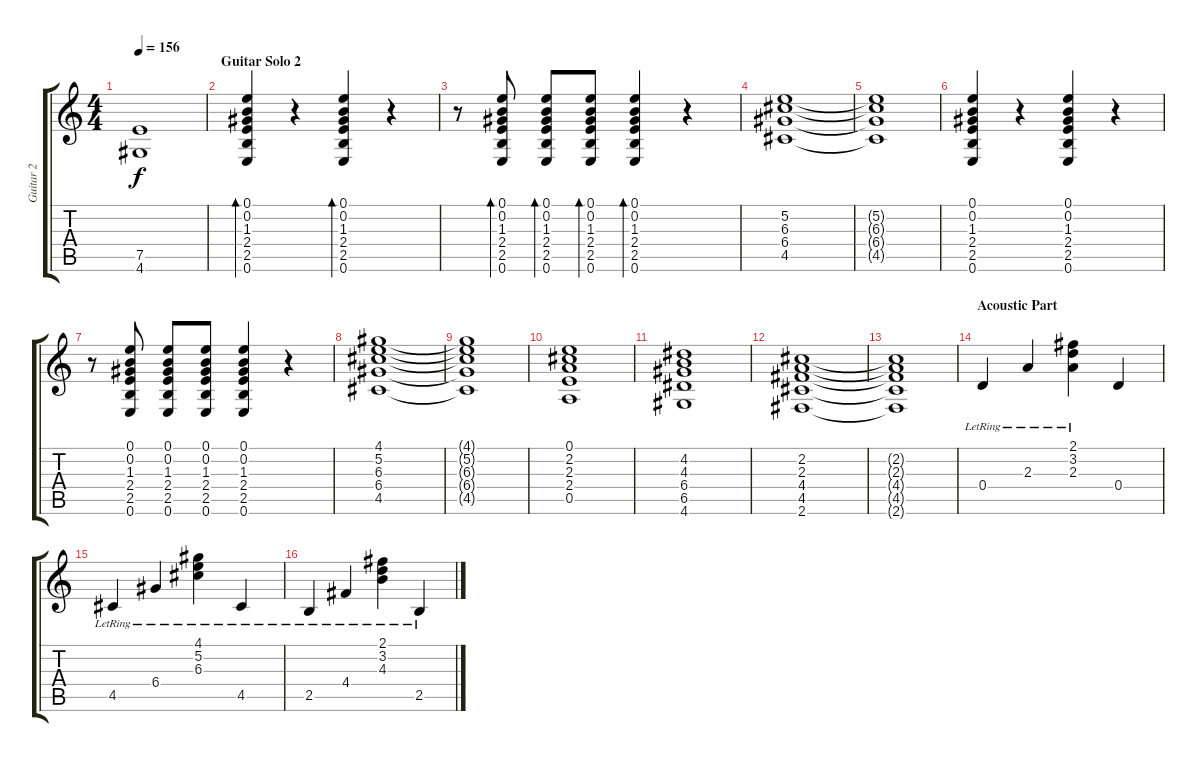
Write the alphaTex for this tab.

\track ("Guitar 2" "Guitar 2") {instrument acousticguitarnylon}
\staff {score tabs}
\tuning (E4 B3 G3 D3 A2 E2) {hide}
\ts (4 4)
\tempo 156
\clef g2
\ks c
(7.5{t} 4.6{t}).1{dy f} |
\section ("" "Guitar Solo 2")
(0.1 0.2 1.3 2.4 2.5 0.6).4{bd 60} r.4 (0.1 0.2 1.3 2.4 2.5 0.6).4{bd 60} r.4 |
r.8 (0.1 0.2 1.3 2.4 2.5 0.6).8{bd 60} (0.1 0.2 1.3 2.4 2.5 0.6).8{bd 60} (0.1 0.2 1.3 2.4 2.5 0.6).8{bd 60} (0.1 0.2 1.3 2.4 2.5 0.6).4{bd 60} r.4 |
(5.2 6.3 6.4 4.5).1 |
(5.2{t} 6.3{t} 6.4{t} 4.5{t}).1 |
(0.1 0.2 1.3 2.4 2.5 0.6).4 r.4 (0.1 0.2 1.3 2.4 2.5 0.6).4 r.4 |
r.8 (0.1 0.2 1.3 2.4 2.5 0.6).8 (0.1 0.2 1.3 2.4 2.5 0.6).8 (0.1 0.2 1.3 2.4 2.5 0.6).8 (0.1 0.2 1.3 2.4 2.5 0.6).4 r.4 |
(4.1 5.2 6.3 6.4 4.5).1 |
(4.1{t} 5.2{t} 6.3{t} 6.4{t} 4.5{t}).1 |
(0.1 2.2 2.3 2.4 0.5).1 |
(4.2 4.3 6.4 6.5 4.6).1 |
(2.2 2.3 4.4 4.5 2.6).1 |
(2.2{t} 2.3{t} 4.4{t} 4.5{t} 2.6{t}).1 |
\section ("" "Acoustic Part")
0.4{lr}.4 2.3{lr}.4 (2.1{lr} 3.2{lr} 2.3{lr}).4 0.4.4 |
4.5{lr}.4 6.4{lr}.4 (4.1 5.2{lr} 6.3{lr}).4 4.5{lr}.4 |
2.5{lr}.4 4.4{lr}.4 (2.1{lr} 3.2{lr} 4.3{lr}).4 2.5{lr}.4
